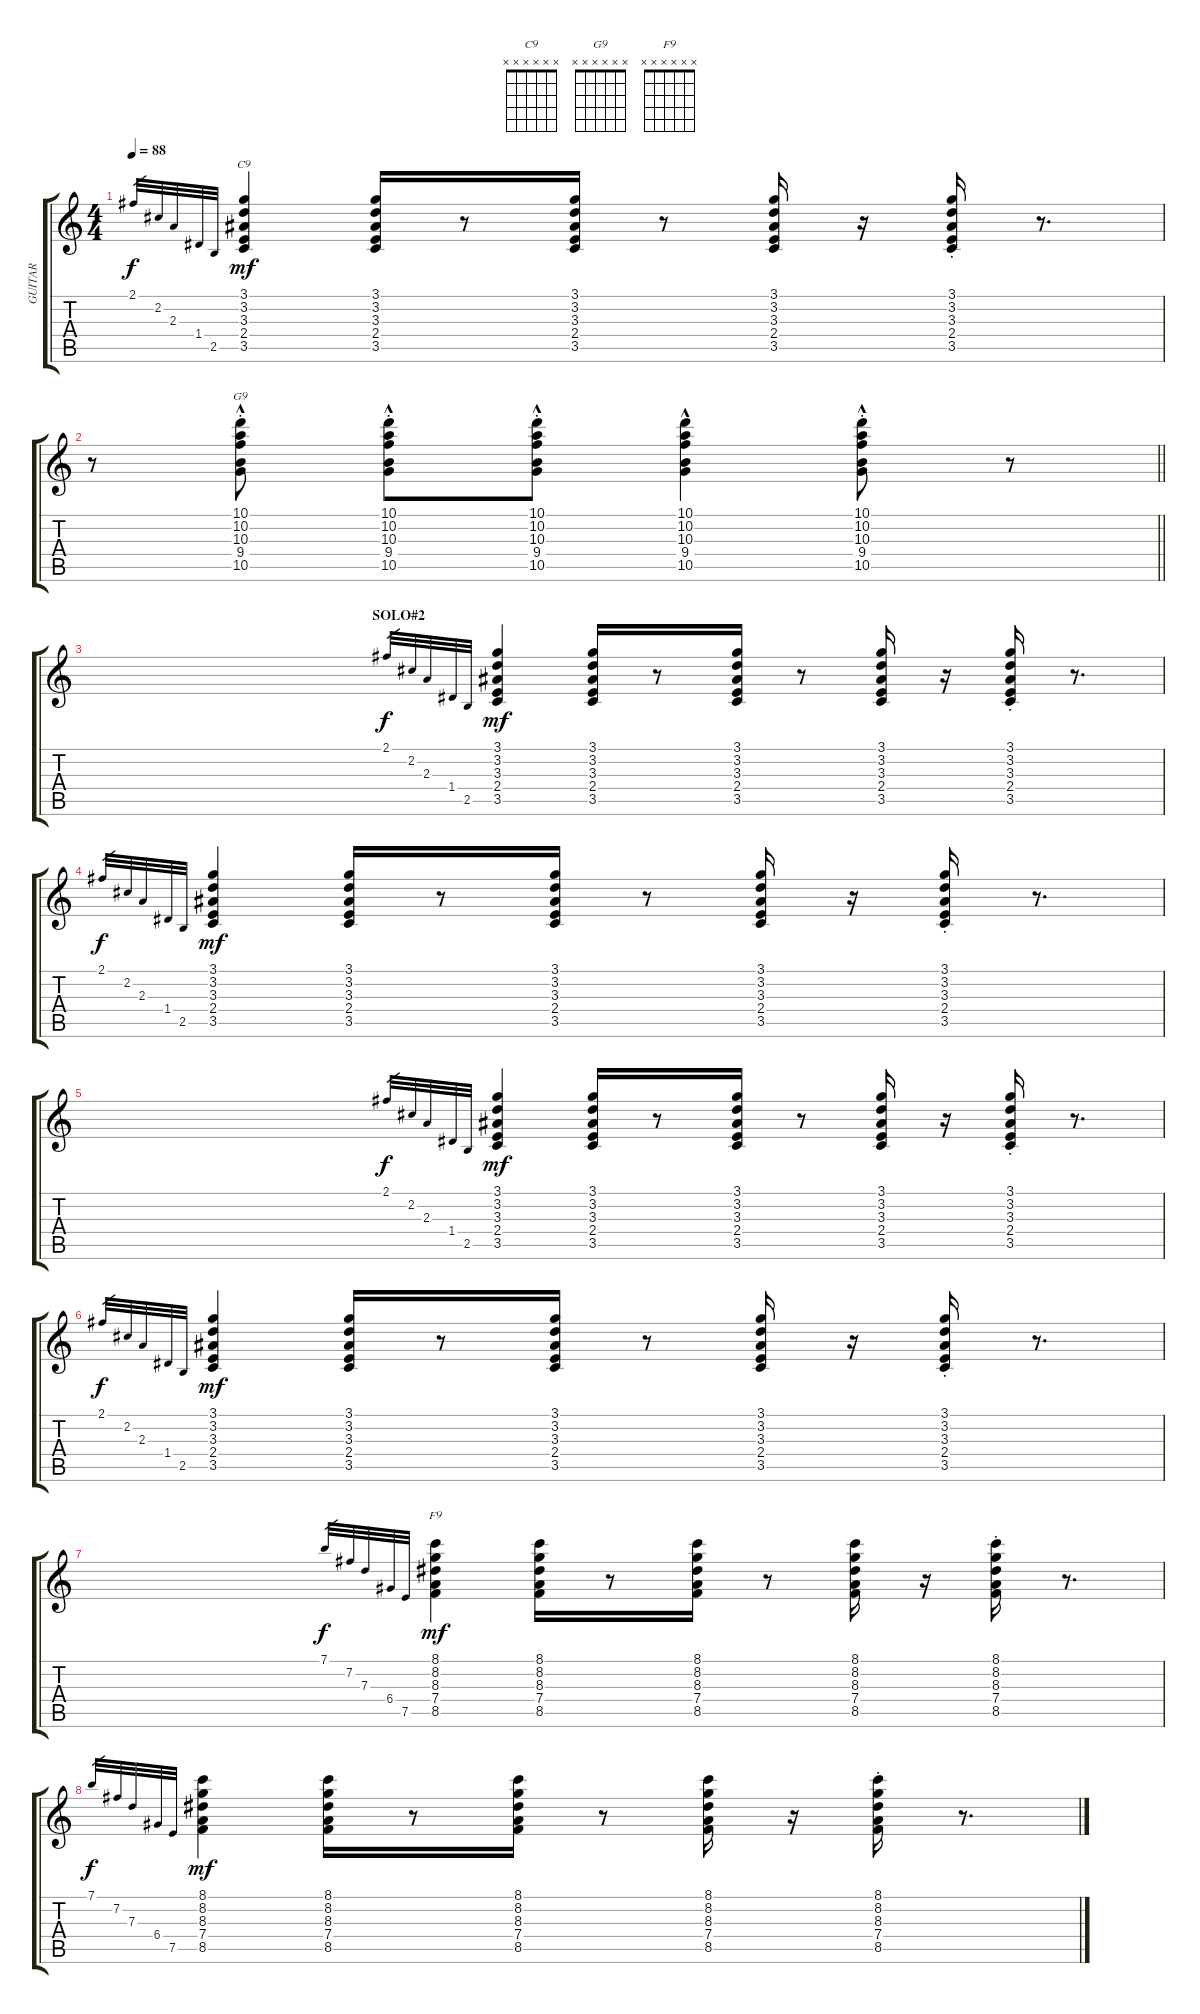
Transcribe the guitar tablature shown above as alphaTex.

\track ("GUITAR" "GUITAR") {instrument electricguitarclean}
\staff {score tabs}
\tuning (E4 B3 G3 D3 A2 E2) {hide}
\chord ("C9" x x x x x x)
\chord ("G9" x x x x x x)
\chord ("F9" x x x x x x)
\ts (4 4)
\tempo 88
\clef g2
\ks c
2.1.32{gr dy f} 2.2.32{gr} 2.3.32{gr} 1.4.32{gr} 2.5.32{gr} (3.1 3.2 3.3 2.4 3.5).4{ch "C9" dy mf} (3.1 3.2 3.3 2.4 3.5).16 r.8 (3.1 3.2 3.3 2.4 3.5).16 r.8 (3.1 3.2 3.3 2.4 3.5).16 r.16 (3.1{st} 3.2{st} 3.3{st} 2.4{st} 3.5{st}).16 r.8{d} |
\barLineRight lightlight
r.8 (10.1{hac st} 10.2{hac st} 10.3{hac st} 9.4{hac st} 10.5{hac st}).8{ch "G9"} (10.1{hac st} 10.2{hac st} 10.3{hac st} 9.4{hac st} 10.5{hac st}).8 (10.1{hac st} 10.2{hac st} 10.3{hac st} 9.4{hac st} 10.5{hac st}).8 (10.1{hac} 10.2{hac} 10.3{hac} 9.4{hac} 10.5{hac}).4 (10.1{hac st} 10.2{hac st} 10.3{hac st} 9.4{hac st} 10.5{hac st}).8 r.8 |
\section ("" "SOLO#2")
2.1.32{gr dy f} 2.2.32{gr} 2.3.32{gr} 1.4.32{gr} 2.5.32{gr} (3.1 3.2 3.3 2.4 3.5).4{dy mf} (3.1 3.2 3.3 2.4 3.5).16 r.8 (3.1 3.2 3.3 2.4 3.5).16 r.8 (3.1 3.2 3.3 2.4 3.5).16 r.16 (3.1{st} 3.2{st} 3.3{st} 2.4{st} 3.5{st}).16 r.8{d} |
2.1.32{gr dy f} 2.2.32{gr} 2.3.32{gr} 1.4.32{gr} 2.5.32{gr} (3.1 3.2 3.3 2.4 3.5).4{dy mf} (3.1 3.2 3.3 2.4 3.5).16 r.8 (3.1 3.2 3.3 2.4 3.5).16 r.8 (3.1 3.2 3.3 2.4 3.5).16 r.16 (3.1{st} 3.2{st} 3.3{st} 2.4{st} 3.5{st}).16 r.8{d} |
2.1.32{gr dy f} 2.2.32{gr} 2.3.32{gr} 1.4.32{gr} 2.5.32{gr} (3.1 3.2 3.3 2.4 3.5).4{dy mf} (3.1 3.2 3.3 2.4 3.5).16 r.8 (3.1 3.2 3.3 2.4 3.5).16 r.8 (3.1 3.2 3.3 2.4 3.5).16 r.16 (3.1{st} 3.2{st} 3.3{st} 2.4{st} 3.5{st}).16 r.8{d} |
2.1.32{gr dy f} 2.2.32{gr} 2.3.32{gr} 1.4.32{gr} 2.5.32{gr} (3.1 3.2 3.3 2.4 3.5).4{dy mf} (3.1 3.2 3.3 2.4 3.5).16 r.8 (3.1 3.2 3.3 2.4 3.5).16 r.8 (3.1 3.2 3.3 2.4 3.5).16 r.16 (3.1{st} 3.2{st} 3.3{st} 2.4{st} 3.5{st}).16 r.8{d} |
7.1.32{gr dy f} 7.2.32{gr} 7.3.32{gr} 6.4.32{gr} 7.5.32{gr} (8.1 8.2 8.3 7.4 8.5).4{ch "F9" dy mf} (8.1 8.2 8.3 7.4 8.5).16 r.8 (8.1 8.2 8.3 7.4 8.5).16 r.8 (8.1 8.2 8.3 7.4 8.5).16 r.16 (8.1{st} 8.2{st} 8.3{st} 7.4{st} 8.5{st}).16 r.8{d} |
7.1.32{gr dy f} 7.2.32{gr} 7.3.32{gr} 6.4.32{gr} 7.5.32{gr} (8.1 8.2 8.3 7.4 8.5).4{dy mf} (8.1 8.2 8.3 7.4 8.5).16 r.8 (8.1 8.2 8.3 7.4 8.5).16 r.8 (8.1 8.2 8.3 7.4 8.5).16 r.16 (8.1{st} 8.2{st} 8.3{st} 7.4{st} 8.5{st}).16 r.8{d}
